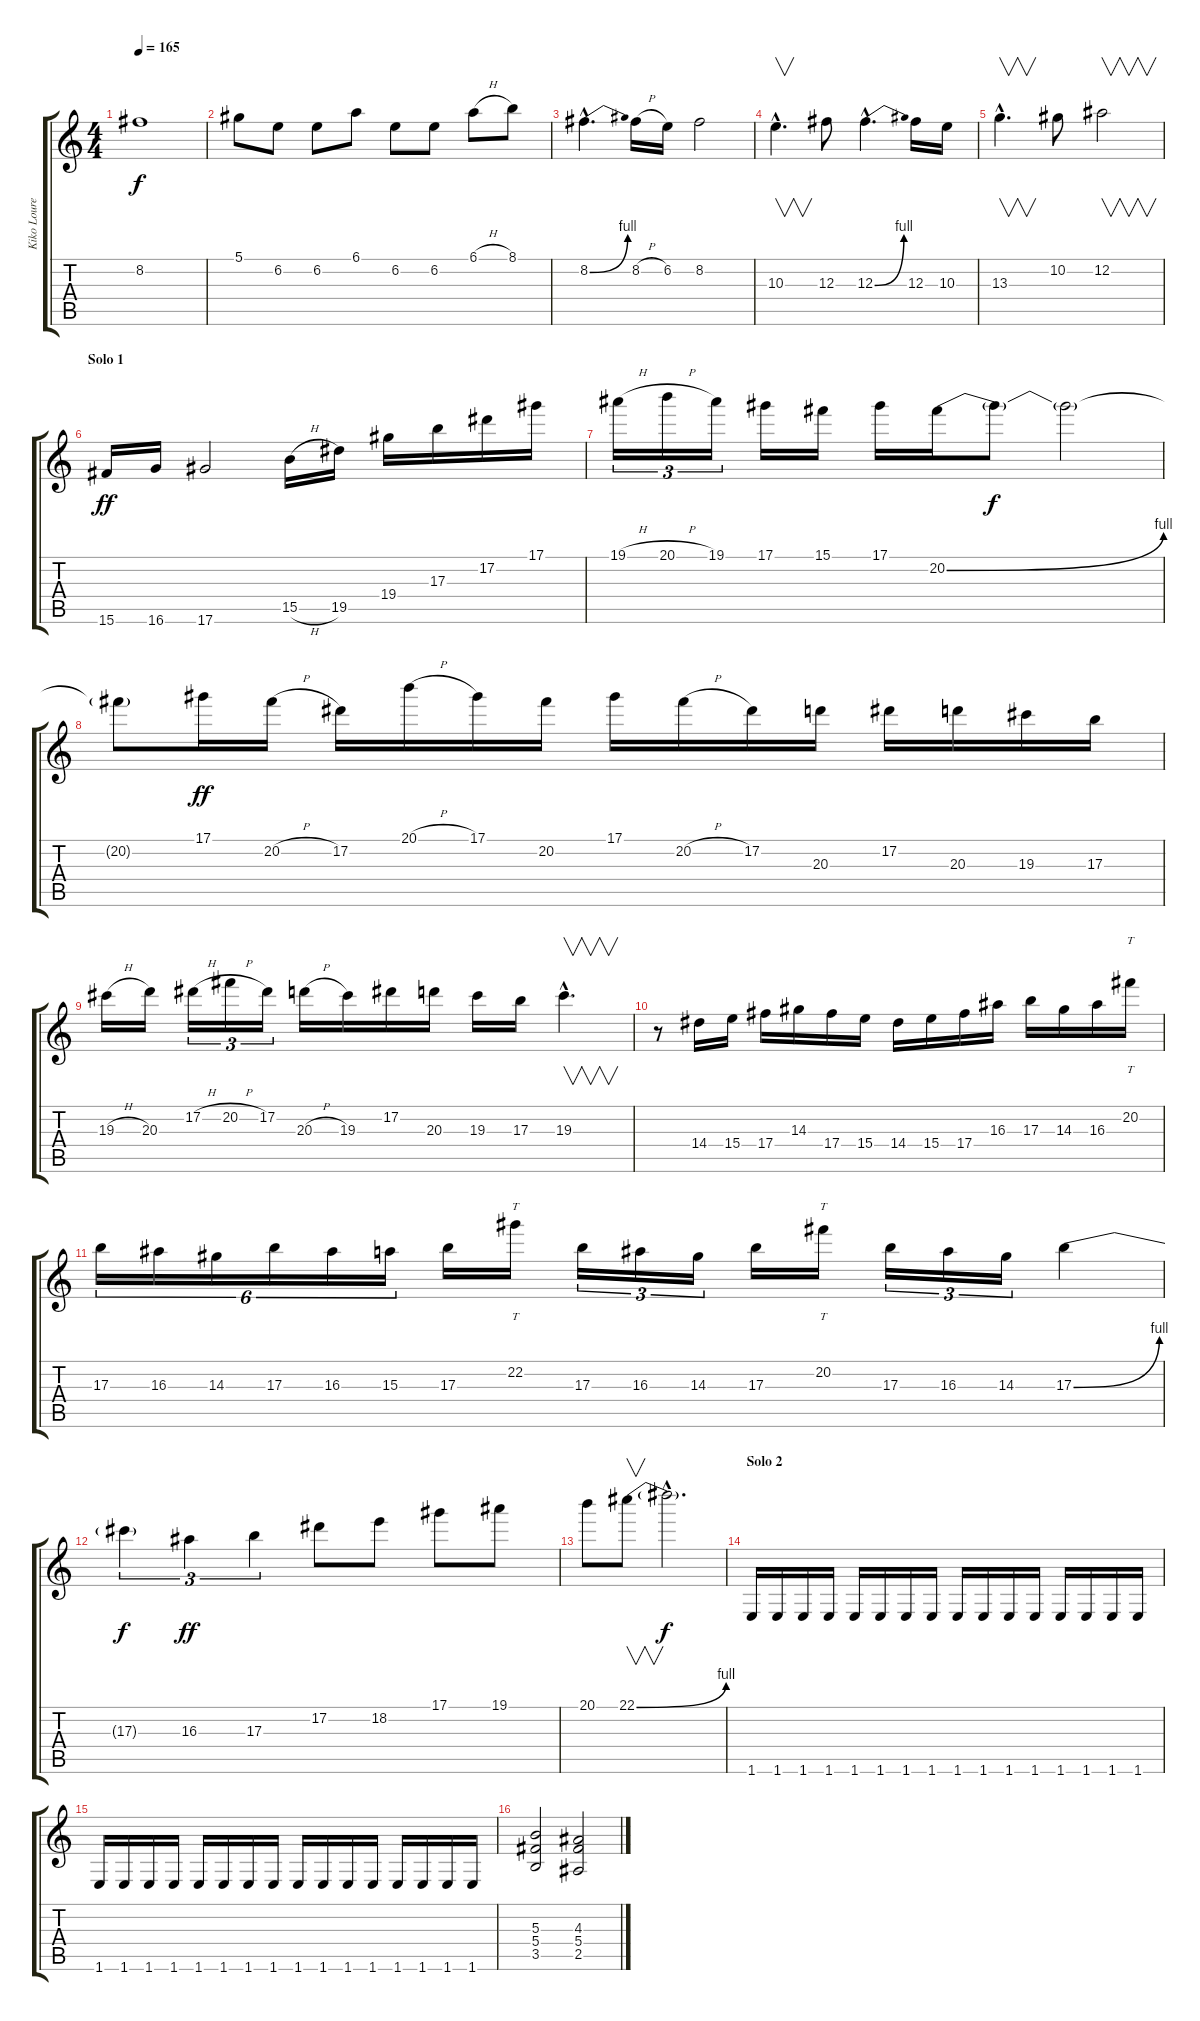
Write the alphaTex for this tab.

\track ("Kiko Loureiro" "Kiko Loure") {instrument distortionguitar}
\staff {score tabs}
\tuning (Eb4 Bb3 Gb3 Db3 Ab2 Eb2) {hide}
\ts (4 4)
\tempo 165
\clef g2
\ks c
8.2.1{dy f} |
5.1.8 6.2.8 6.2.8 6.1.8 6.2.8 6.2.8 6.1{h}.8 8.1.8 |
8.2{be (bend 0 0 60 4) hac}.4{d} 8.2{h}.16 6.2.16 8.2.2 |
10.3{hac}.4{v d} 12.3.8 12.3{be (bend 0 0 60 4) hac}.4{d} 12.3.16 10.3.16 |
13.3{hac}.4{v d} 10.2.8 12.2.2{v} |
\section ("" "Solo 1")
15.6.16{dy ff volume 16 balance 8} 16.6.16 17.6.2 15.5{h}.16 19.5.16 19.4.16 17.3.16 17.2.16 17.1.16 |
19.1{h}.16{tu (3 2)} 20.1{h}.16{tu (3 2)} 19.1.16{tu (3 2)} 17.1.16 15.1.16 17.1.16 20.2{be (bend 0 0 60 4)}.16 20.2{t}.8{dy f} 20.2{t}.2 |
20.2{t}.8 17.1.16{dy ff} 20.2{h}.16 17.2.16 20.1{h}.16 17.1.16 20.2.16 17.1.16 20.2{h}.16 17.2.16 20.3.16 17.2.16 20.3.16 19.3.16 17.3.16 |
19.3{h}.16 20.3.16 17.2{h}.16{tu (3 2)} 20.2{h}.16{tu (3 2)} 17.2.16{tu (3 2)} 20.3{h}.16 19.3.16 17.2.16 20.3.16 19.3.16 17.3.16 19.3{hac}.4{v d} |
r.8 14.4.16 15.4.16 17.4.16 14.3.16 17.4.16 15.4.16 14.4.16 15.4.16 17.4.16 16.3.16 17.3.16 14.3.16 16.3.16 20.2.16{tt} |
17.3.16{tu (6 4)} 16.3.16{tu (6 4)} 14.3.16{tu (6 4)} 17.3.16{tu (6 4)} 16.3.16{tu (6 4)} 15.3.16{tu (6 4)} 17.3.16 22.2.16{tt} 17.3.16{tu (3 2)} 16.3.16{tu (3 2)} 14.3.16{tu (3 2)} 17.3.16 20.2.16{tt} 17.3.16{tu (3 2)} 16.3.16{tu (3 2)} 14.3.16{tu (3 2)} 17.3{be (bend 0 0 60 4)}.4 |
17.3{t}.4{tu (3 2) dy f} 16.3.4{tu (3 2) dy ff} 17.3.4{tu (3 2)} 17.2.8 18.2.8 17.1.8 19.1.8 |
20.1.8 22.1{be (bend 0 0 60 4)}.8{v} 22.1{hac t}.2{d dy f} |
\section ("" "Solo 2")
1.6.16{volume 12} 1.6.16 1.6.16 1.6.16 1.6.16 1.6.16 1.6.16 1.6.16 1.6.16 1.6.16 1.6.16 1.6.16 1.6.16 1.6.16 1.6.16 1.6.16 |
1.6.16 1.6.16 1.6.16 1.6.16 1.6.16 1.6.16 1.6.16 1.6.16 1.6.16 1.6.16 1.6.16 1.6.16 1.6.16 1.6.16 1.6.16 1.6.16 |
(5.3 5.4 3.5).2 (4.3 5.4 2.5).2
